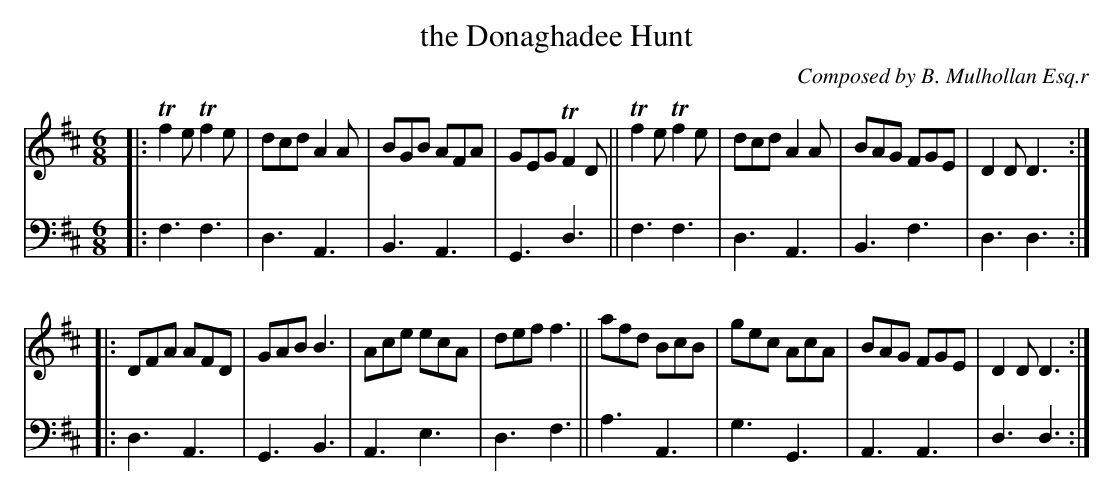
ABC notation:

X:1
T: the Donaghadee Hunt
C: Composed by B. Mulhollan Esq.r
M: 6/8
L: 1/8
K: D
V: 1 staves=2
|:\
Tf2e Tf2e | dcd A2A | BGB AFA | GEG TF2D ||\
Tf2e Tf2e | dcd A2A | BAG FGE | D2D D3 :|
|:\
DFA AFD | GAB B3 | Ace ecA | def f3 ||\
afd BcB | gec AcA | BAG FGE | D2D D3 :|
V: 2 clef=bass middle=d
|:\
f3 f3 | d3 A3 | B3 A3 | G3 d3 ||\
f3 f3 | d3 A3 | B3 f3 | d3 d3 :|
|:\
d3 A3 | G3 B3 | A3 e3 | d3 f3 ||\
a3 A3 | g3 G3 | A3 A3 | d3 d3 :|
